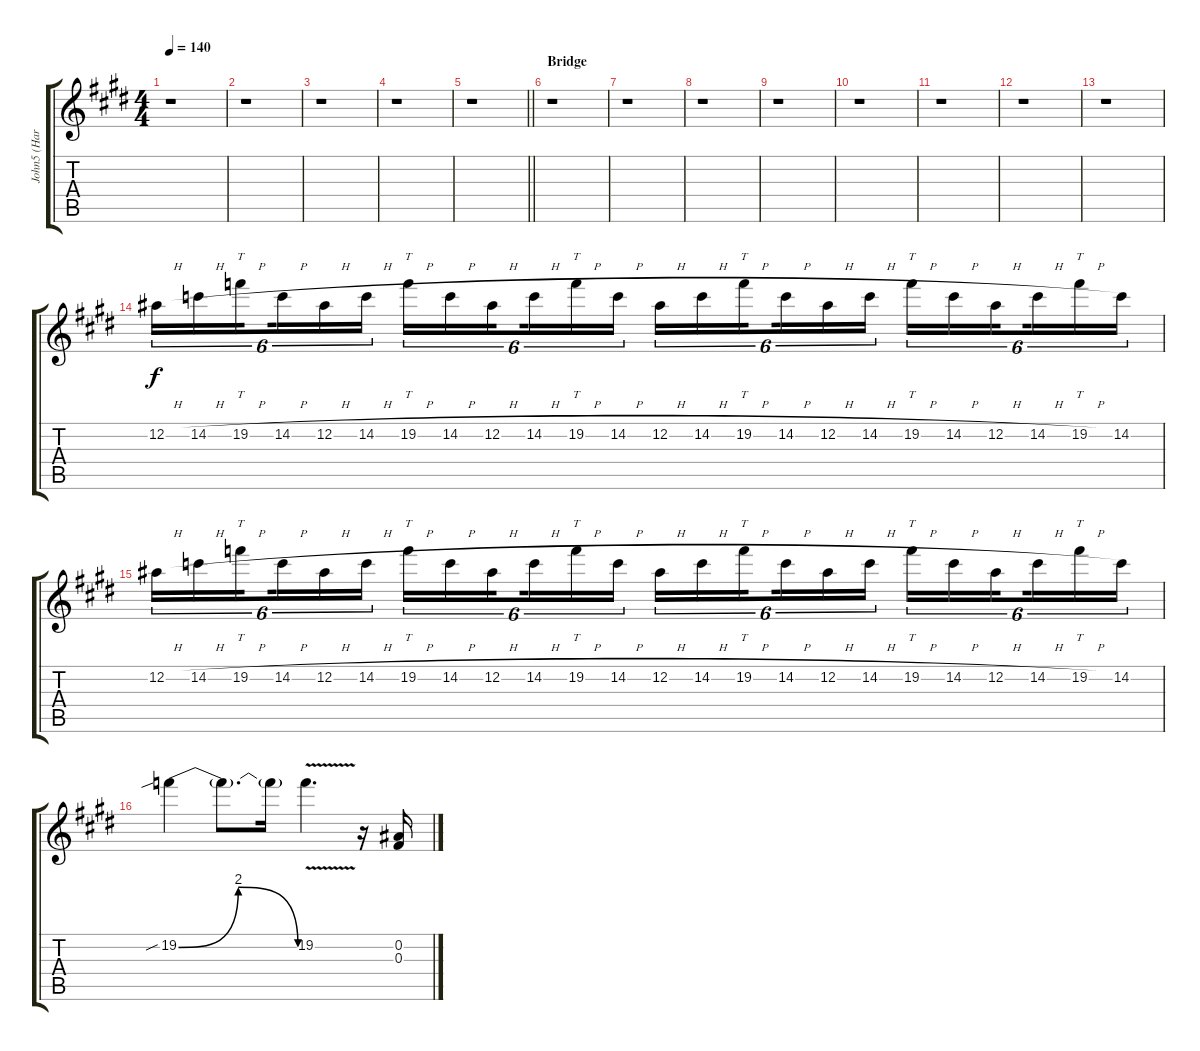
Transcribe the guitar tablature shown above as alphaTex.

\track ("John5 (Harmony)" "John5 (Har") {instrument overdrivenguitar}
\staff {score tabs}
\tuning (Eb4 Bb3 Gb3 Db3 Ab2 Eb2) {hide}
\ts (4 4)
\tempo 140
\clef g2
\ks e
r.1{dy f} |
r.1 |
r.1 |
r.1 |
\barLineRight lightlight
r.1 |
\section ("" "Bridge")
r.1 |
r.1 |
r.1 |
r.1 |
r.1 |
r.1 |
r.1 |
r.1 |
12.2{h}.16{tu (6 4)} 14.2{h}.16{tu (6 4)} 19.2{h}.16{tt tu (6 4) beam splitsecondary} 14.2{h}.16{tu (6 4)} 12.2{h}.16{tu (6 4)} 14.2{h}.16{tu (6 4)} 19.2{h}.16{tt tu (6 4)} 14.2{h}.16{tu (6 4)} 12.2{h}.16{tu (6 4) beam splitsecondary} 14.2{h}.16{tu (6 4)} 19.2{h}.16{tt tu (6 4)} 14.2{h}.16{tu (6 4)} 12.2{h}.16{tu (6 4)} 14.2{h}.16{tu (6 4)} 19.2{h}.16{tt tu (6 4) beam splitsecondary} 14.2{h}.16{tu (6 4)} 12.2{h}.16{tu (6 4)} 14.2{h}.16{tu (6 4)} 19.2{h}.16{tt tu (6 4)} 14.2{h}.16{tu (6 4)} 12.2{h}.16{tu (6 4) beam splitsecondary} 14.2{h}.16{tu (6 4)} 19.2{h}.16{tt tu (6 4)} 14.2.16{tu (6 4)} |
12.2{h}.16{tu (6 4)} 14.2{h}.16{tu (6 4)} 19.2{h}.16{tt tu (6 4) beam splitsecondary} 14.2{h}.16{tu (6 4)} 12.2{h}.16{tu (6 4)} 14.2{h}.16{tu (6 4)} 19.2{h}.16{tt tu (6 4)} 14.2{h}.16{tu (6 4)} 12.2{h}.16{tu (6 4) beam splitsecondary} 14.2{h}.16{tu (6 4)} 19.2{h}.16{tt tu (6 4)} 14.2{h}.16{tu (6 4)} 12.2{h}.16{tu (6 4)} 14.2{h}.16{tu (6 4)} 19.2{h}.16{tt tu (6 4) beam splitsecondary} 14.2{h}.16{tu (6 4)} 12.2{h}.16{tu (6 4)} 14.2{h}.16{tu (6 4)} 19.2{h}.16{tt tu (6 4)} 14.2{h}.16{tu (6 4)} 12.2{h}.16{tu (6 4) beam splitsecondary} 14.2{h}.16{tu (6 4)} 19.2{h}.16{tt tu (6 4)} 14.2.16{tu (6 4)} |
19.2{be (bendrelease 0 0 5 8 35 8 60 0) sib}.4 19.2{t}.8{d} 19.2{t}.16 19.2{v}.4{d} r.16 (0.2 0.3).16
